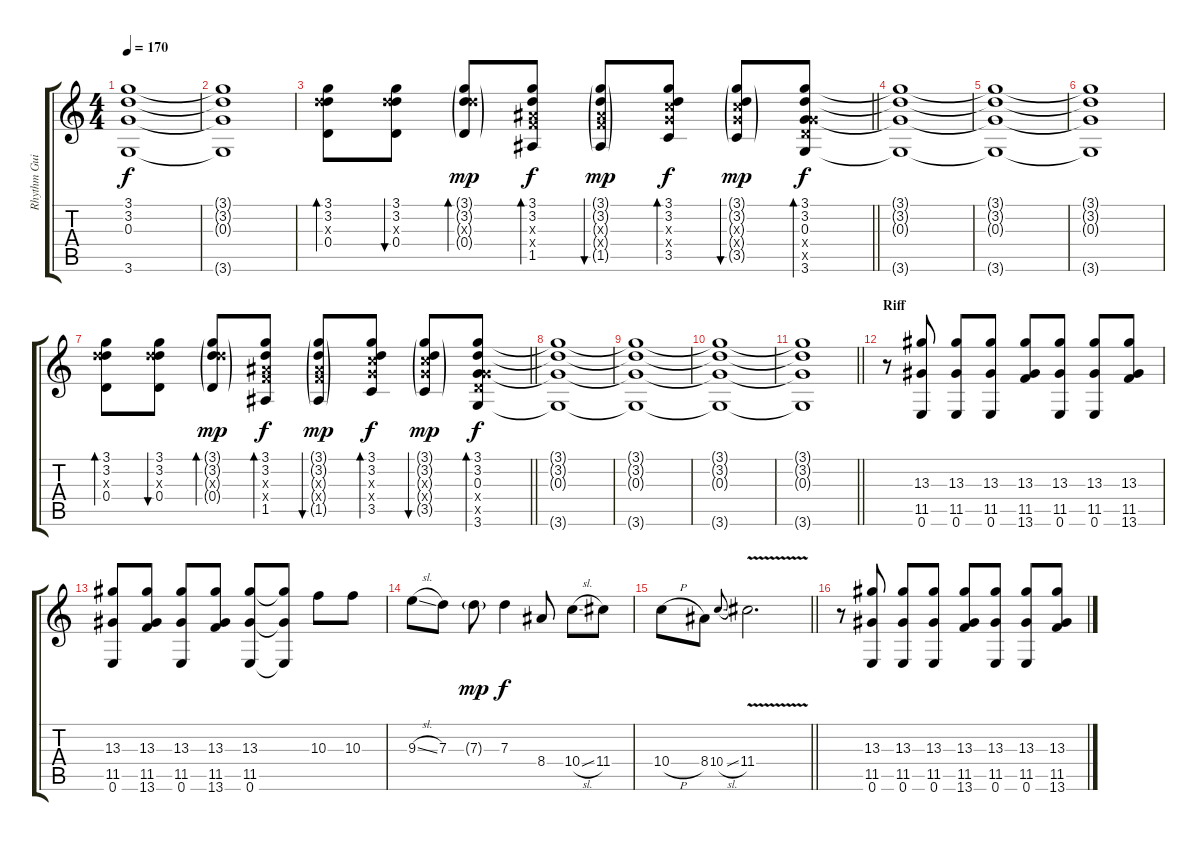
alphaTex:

\track ("Rhythm Guitar" "Rhythm Gui") {instrument overdrivenguitar}
\staff {score tabs}
\tuning (E4 B3 G3 D3 A2 E2) {hide}
\ts (4 4)
\tempo 170
\clef g2
\ks c
(3.1{t} 3.2{t} 0.3{t} 3.6{t}).1{dy f} |
(3.1{t} 3.2{t} 0.3{t} 3.6{t}).1 |
\barLineRight lightlight
(3.1 3.2 7.3{x} 0.4).8{bd 30} (3.1 3.2 7.3{x} 0.4).8{bu 30} (3.1{g} 3.2{g} 7.3{g x} 0.4{g}).8{bd 30 dy mp} (3.1 3.2 3.3{x} 3.4{x} 1.5).8{bd 30 dy f} (3.1{g} 3.2{g} 3.3{g x} 3.4{g x} 1.5{g}).8{bu 30 dy mp} (3.1 3.2 5.3{x} 5.4{x} 3.5).8{bd 30 dy f} (3.1{g} 3.2{g} 5.3{g x} 5.4{g x} 3.5{g}).8{bu 30 dy mp} (3.1 3.2 0.3 5.4{x} 5.5{x} 3.6).8{bd 60 dy f} |
\section ("" "")
(3.1{t} 3.2{t} 0.3{t} 3.6{t}).1 |
(3.1{t} 3.2{t} 0.3{t} 3.6{t}).1 |
(3.1{t} 3.2{t} 0.3{t} 3.6{t}).1 |
\barLineRight lightlight
(3.1 3.2 7.3{x} 0.4).8{bd 30} (3.1 3.2 7.3{x} 0.4).8{bu 30} (3.1{g} 3.2{g} 7.3{g x} 0.4{g}).8{bd 30 dy mp} (3.1 3.2 3.3{x} 3.4{x} 1.5).8{bd 30 dy f} (3.1{g} 3.2{g} 3.3{g x} 3.4{g x} 1.5{g}).8{bu 30 dy mp} (3.1 3.2 5.3{x} 5.4{x} 3.5).8{bd 30 dy f} (3.1{g} 3.2{g} 5.3{g x} 5.4{g x} 3.5{g}).8{bu 30 dy mp} (3.1 3.2 0.3 5.4{x} 5.5{x} 3.6).8{bd 60 dy f} |
\section ("" "")
(3.1{t} 3.2{t} 0.3{t} 3.6{t}).1 |
(3.1{t} 3.2{t} 0.3{t} 3.6{t}).1 |
(3.1{t} 3.2{t} 0.3{t} 3.6{t}).1 |
\barLineRight lightlight
(3.1{t} 3.2{t} 0.3{t} 3.6{t}).1 |
\section ("" "Riff")
r.8 (13.3 11.5 0.6).8{volume 11 balance 16} (13.3 11.5 0.6).8 (13.3 11.5 0.6).8 (13.3 11.5 13.6).8 (13.3 11.5 0.6).8 (13.3 11.5 0.6).8 (13.3 11.5 13.6).8 |
(13.3 11.5 0.6).8 (13.3 11.5 13.6).8 (13.3 11.5 0.6).8 (13.3 11.5 13.6).8 (13.3 11.5 0.6).8 (13.3{t} 11.5{t} 0.6{t}).8 10.3.8 10.3.8 |
9.3{sl}.8 7.3.8 7.3{g}.8{dy mp} 7.3.4{dy f} 8.4.8 10.4{sl}.8 11.4.8 |
\barLineRight lightlight
10.4{h}.8 8.4.8 10.4{sl}.8{gr onbeat} 11.4{v}.2{d} |
\section ("" "")
r.8 (13.3 11.5 0.6).8 (13.3 11.5 0.6).8 (13.3 11.5 0.6).8 (13.3 11.5 13.6).8 (13.3 11.5 0.6).8 (13.3 11.5 0.6).8 (13.3 11.5 13.6).8
